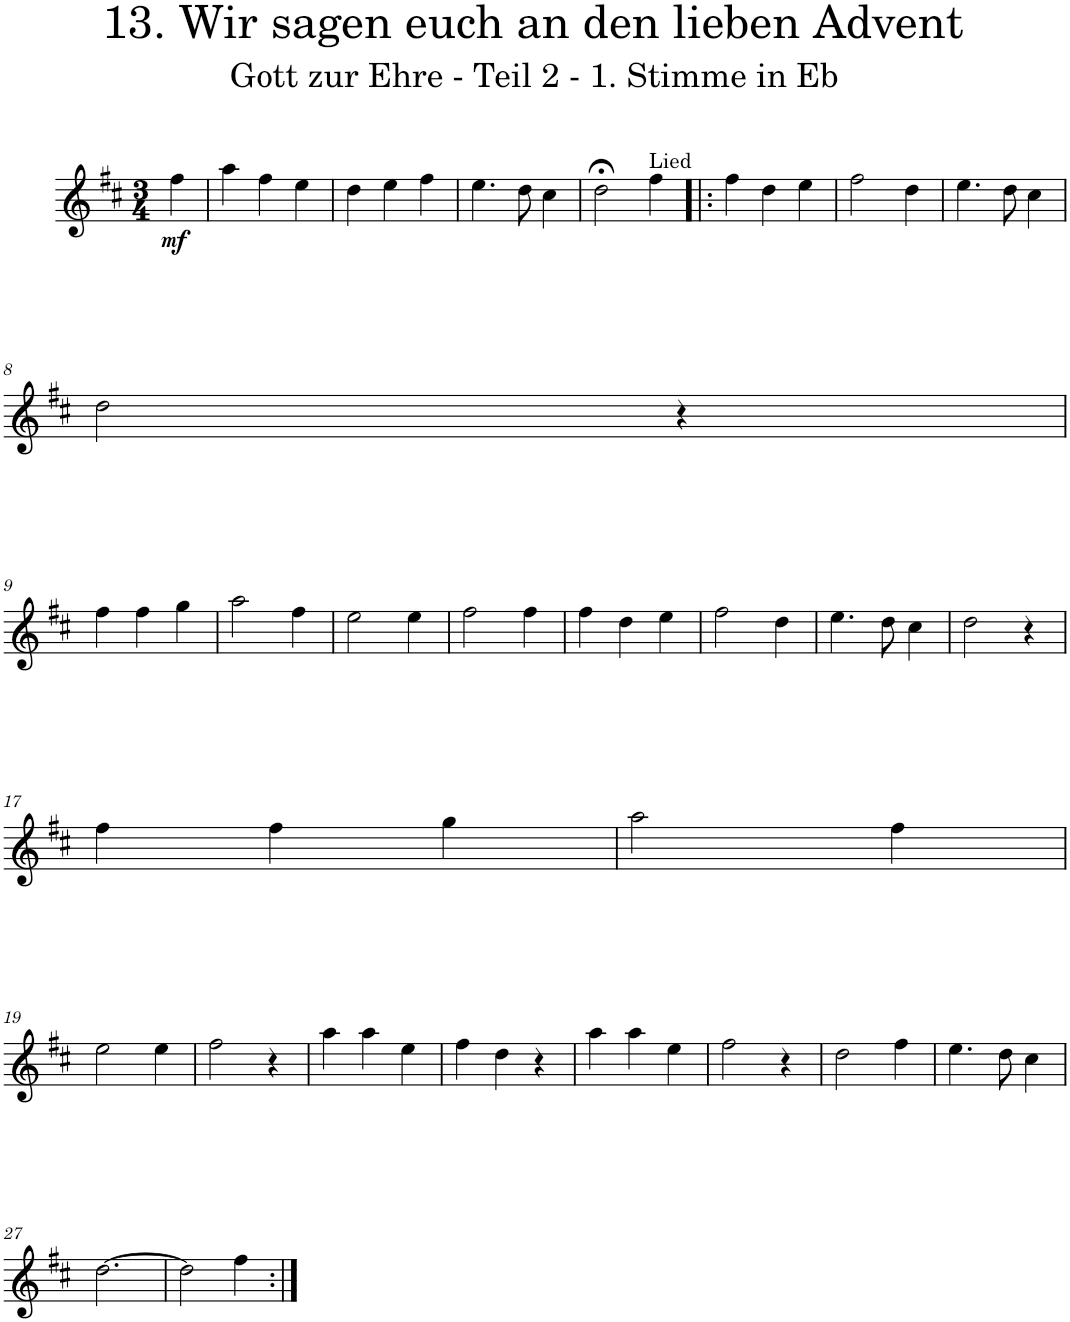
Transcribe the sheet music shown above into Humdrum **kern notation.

**kern	**dynam
*part1	*part1
*staff1	*staff1
*I"Flöte	*
*I'Fl.	*
*clefG2	*
*k[f#c#]	*
*M3/4	*
=	=
!	!LO:DY:b
4ff#\	mf
=1	=1
4aa\	.
4ff#\	.
4ee\	.
=2	=2
4dd\	.
4ee\	.
4ff#\	.
=3	=3
4.ee\	.
8dd\	.
4cc#\	.
=4	=4
2dd;<\	.
!LO:TX:a:t=Lied	!
4ff#\	.
=5!|:	=5!|:
4ff#\	.
4dd\	.
4ee\	.
=6	=6
2ff#\	.
4dd\	.
=7	=7
4.ee\	.
8dd\	.
4cc#\	.
!!LO:LB:g=z
=8	=8
2dd\	.
4r	.
!!LO:LB:g=z
=9	=9
4ff#\	.
4ff#\	.
4gg\	.
=10	=10
2aa\	.
4ff#\	.
=11	=11
2ee\	.
4ee\	.
=12	=12
2ff#\	.
4ff#\	.
=13	=13
4ff#\	.
4dd\	.
4ee\	.
=14	=14
2ff#\	.
4dd\	.
=15	=15
4.ee\	.
8dd\	.
4cc#\	.
=16	=16
2dd\	.
4r	.
!!LO:LB:g=z
=17	=17
4ff#\	.
4ff#\	.
4gg\	.
=18	=18
2aa\	.
4ff#\	.
!!LO:LB:g=z
=19	=19
2ee\	.
4ee\	.
=20	=20
2ff#\	.
4r	.
=21	=21
4aa\	.
4aa\	.
4ee\	.
=22	=22
4ff#\	.
4dd\	.
4r	.
=23	=23
4aa\	.
4aa\	.
4ee\	.
=24	=24
2ff#\	.
4r	.
=25	=25
2dd\	.
4ff#\	.
=26	=26
4.ee\	.
8dd\	.
4cc#\	.
!!LO:LB:g=z
=27	=27
[2.dd\	.
=28	=28
2dd\]	.
4ff#\	.
=:|!	=:|!
*-	*-
